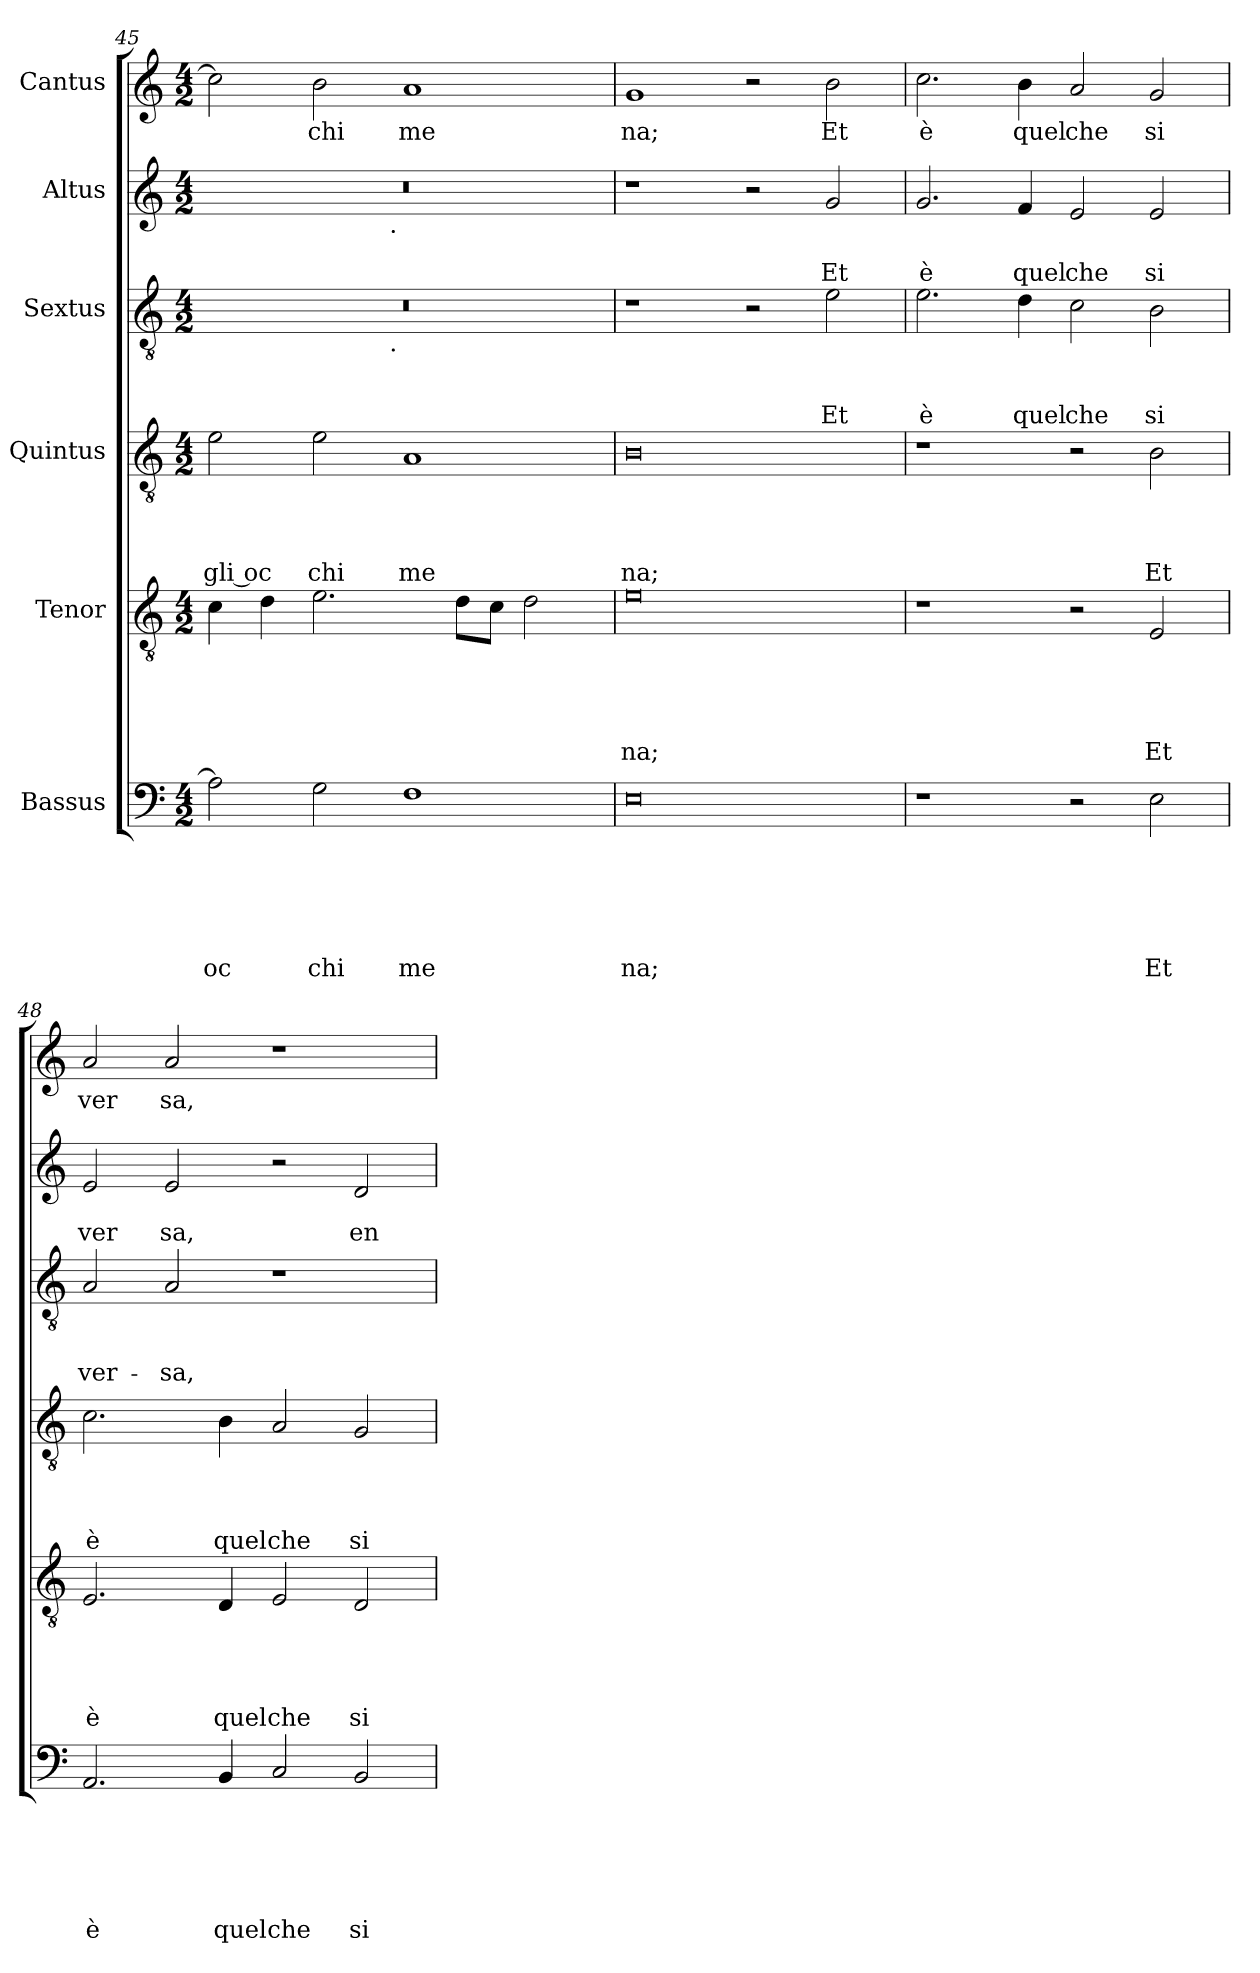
**kern	**text	**text	**text	**text	**text	**text	**kern	**text	**text	**text	**text	**text	**kern	**text	**text	**text	**text	**kern	**text	**text	**text	**kern	**text	**text	**kern	**text
*part6	*part6	*part6	*part6	*part6	*part6	*part6	*part5	*part5	*part5	*part5	*part5	*part5	*part4	*part4	*part4	*part4	*part4	*part3	*part3	*part3	*part3	*part2	*part2	*part2	*part1	*part1
*staff6	*staff6	*staff6	*staff6	*staff6	*staff6	*staff6	*staff5	*staff5	*staff5	*staff5	*staff5	*staff5	*staff4	*staff4	*staff4	*staff4	*staff4	*staff3	*staff3	*staff3	*staff3	*staff2	*staff2	*staff2	*staff1	*staff1
*I"Bassus	*	*	*	*	*	*	*I"Tenor	*	*	*	*	*	*I"Quintus	*	*	*	*	*I"Sextus	*	*	*	*I"Altus	*	*	*I"Cantus	*
*clefF4	*	*	*	*	*	*	*clefGv2	*	*	*	*	*	*clefGv2	*	*	*	*	*clefGv2	*	*	*	*clefG2	*	*	*clefG2	*
*k[]	*	*	*	*	*	*	*k[]	*	*	*	*	*	*k[]	*	*	*	*	*k[]	*	*	*	*k[]	*	*	*k[]	*
*C:	*	*	*	*	*	*	*C:	*	*	*	*	*	*C:	*	*	*	*	*C:	*	*	*	*C:	*	*	*C:	*
*M4/2	*	*	*	*	*	*	*M4/2	*	*	*	*	*	*M4/2	*	*	*	*	*M4/2	*	*	*	*M4/2	*	*	*M4/2	*
=45	=45	=45	=45	=45	=45	=45	=45	=45	=45	=45	=45	=45	=45	=45	=45	=45	=45	=45	=45	=45	=45	=45	=45	=45	=45	=45
!	!	!	!	!	!	!LO:LY:b:rj	!	!	!	!	!	!	!	!	!	!	!LO:LY:b:rj	!	!	!	!	!	!	!	!	!
*	*	*	*	*	*	*	*	*	*	*	*	*	*	*	*	*	*	*^	*	*	*	*^	*	*	*	*
2A\]	.	.	.	.	.	oc	4c\	.	.	.	.	.	2e\	.	.	.	gli oc	0r	2ryy	.	.	.	0r	2ryy	.	.	2cc\]	.
.	.	.	.	.	.	.	4d\	.	.	.	.	.	.	.	.	.	.	.	.	.	.	.	.	.	.	.	.	.
!	!	!	!	!	!	!LO:LY:b	!	!	!	!	!	!	!	!	!	!	!LO:LY:b	!	!	!	!	!	!	!	!	!	!	!LO:LY:b
2G\	.	.	.	.	.	chi	2.e\	.	.	.	.	.	2e\	.	.	.	chi	.	4...ryy	.	.	.	.	4...ryy	.	.	2b\	chi
!	!	!	!	!	!	!	!	!	!	!	!	!	!	!	!	!	!	!	!	!	!	!	!	!LO:TX:b:t=.	!	!	!	!
!	!	!	!	!	!	!	!	!	!	!	!	!	!	!	!	!	!	!	!LO:TX:b:t=.	!	!	!	!	!	!	!	!	!
.	.	.	.	.	.	.	.	.	.	.	.	.	.	.	.	.	.	.	1ryy	.	.	.	.	1ryy	.	.	.	.
!	!	!	!	!	!	!LO:LY:b	!	!	!	!	!	!	!	!	!	!	!LO:LY:b	!	!	!	!	!	!	!	!	!	!	!LO:LY:b
1F	.	.	.	.	.	me	.	.	.	.	.	.	1A	.	.	.	me	.	.	.	.	.	.	.	.	.	1a	me
.	.	.	.	.	.	.	8d\L	.	.	.	.	.	.	.	.	.	.	.	.	.	.	.	.	.	.	.	.	.
.	.	.	.	.	.	.	8c\J	.	.	.	.	.	.	.	.	.	.	.	.	.	.	.	.	.	.	.	.	.
.	.	.	.	.	.	.	2d\	.	.	.	.	.	.	.	.	.	.	.	.	.	.	.	.	.	.	.	.	.
.	.	.	.	.	.	.	.	.	.	.	.	.	.	.	.	.	.	.	32ryy	.	.	.	.	32ryy	.	.	.	.
=46	=46	=46	=46	=46	=46	=46	=46	=46	=46	=46	=46	=46	=46	=46	=46	=46	=46	=46	=46	=46	=46	=46	=46	=46	=46	=46	=46	=46
!	!	!	!	!	!	!LO:LY:b	!	!	!	!	!	!LO:LY:b	!	!	!	!	!LO:LY:b	!	!	!	!	!	!	!	!	!	!	!LO:LY:b
*	*	*	*	*	*	*	*	*	*	*	*	*	*	*	*	*	*	*v	*v	*	*	*	*	*	*	*	*	*
*	*	*	*	*	*	*	*	*	*	*	*	*	*	*	*	*	*	*	*	*	*	*v	*v	*	*	*	*
0E	.	.	.	.	.	na;	0e	.	.	.	.	na;	0B	.	.	.	na;	1r	.	.	.	1r	.	.	1g	na;
.	.	.	.	.	.	.	.	.	.	.	.	.	.	.	.	.	.	2r	.	.	.	2r	.	.	2r	.
!	!	!	!	!	!	!	!	!	!	!	!	!	!	!	!	!	!	!	!	!	!LO:LY:b	!	!	!LO:LY:b	!	!LO:LY:b
.	.	.	.	.	.	.	.	.	.	.	.	.	.	.	.	.	.	2e\	.	.	Et	2g/	.	Et	2b\	Et
=47	=47	=47	=47	=47	=47	=47	=47	=47	=47	=47	=47	=47	=47	=47	=47	=47	=47	=47	=47	=47	=47	=47	=47	=47	=47	=47
!	!	!	!	!	!	!	!	!	!	!	!	!	!	!	!	!	!	!	!	!	!LO:LY:b	!	!	!LO:LY:b	!	!LO:LY:b
1r	.	.	.	.	.	.	1r	.	.	.	.	.	1r	.	.	.	.	2.e\	.	.	è	2.g/	.	è	2.cc\	è
!	!	!	!	!	!	!	!	!	!	!	!	!	!	!	!	!	!	!	!	!	!LO:LY:b	!	!	!LO:LY:b	!	!LO:LY:b
.	.	.	.	.	.	.	.	.	.	.	.	.	.	.	.	.	.	4d\	.	.	quel	4f/	.	quel	4b\	quel
!	!	!	!	!	!	!	!	!	!	!	!	!	!	!	!	!	!	!	!	!	!LO:LY:b	!	!	!LO:LY:b	!	!LO:LY:b
2r	.	.	.	.	.	.	2r	.	.	.	.	.	2r	.	.	.	.	2c\	.	.	che	2e/	.	che	2a/	che
!	!	!	!	!	!	!LO:LY:b	!	!	!	!	!	!LO:LY:b	!	!	!	!	!LO:LY:b	!	!	!	!LO:LY:b	!	!	!LO:LY:b	!	!LO:LY:b
2E\	.	.	.	.	.	Et	2E/	.	.	.	.	Et	2B\	.	.	.	Et	2B\	.	.	si	2e/	.	si	2g/	si
=48	=48	=48	=48	=48	=48	=48	=48	=48	=48	=48	=48	=48	=48	=48	=48	=48	=48	=48	=48	=48	=48	=48	=48	=48	=48	=48
!	!	!	!	!	!	!LO:LY:b	!	!	!	!	!	!LO:LY:b	!	!	!	!	!LO:LY:b	!	!	!	!LO:LY:b	!	!	!LO:LY:b	!	!LO:LY:b
2.AA/	.	.	.	.	.	è	2.E/	.	.	.	.	è	2.c\	.	.	.	è	2A/	.	.	ver-	2e/	.	ver	2a/	ver
!	!	!	!	!	!	!	!	!	!	!	!	!	!	!	!	!	!	!	!	!	!LO:LY:b	!	!	!LO:LY:b	!	!LO:LY:b
.	.	.	.	.	.	.	.	.	.	.	.	.	.	.	.	.	.	2A/	.	.	-sa,	2e/	.	sa,	2a/	sa,
!	!	!	!	!	!	!LO:LY:b	!	!	!	!	!	!LO:LY:b	!	!	!	!	!LO:LY:b	!	!	!	!	!	!	!	!	!
4BB/	.	.	.	.	.	quel	4D/	.	.	.	.	quel	4B\	.	.	.	quel	.	.	.	.	.	.	.	.	.
!	!	!	!	!	!	!LO:LY:b	!	!	!	!	!	!LO:LY:b	!	!	!	!	!LO:LY:b	!	!	!	!	!	!	!	!	!
2C/	.	.	.	.	.	che	2E/	.	.	.	.	che	2A/	.	.	.	che	1r	.	.	.	2r	.	.	1r	.
!	!	!	!	!	!	!LO:LY:b	!	!	!	!	!	!LO:LY:b	!	!	!	!	!LO:LY:b	!	!	!	!	!	!	!LO:LY:b	!	!
2BB/	.	.	.	.	.	si	2D/	.	.	.	.	si	2G/	.	.	.	si	.	.	.	.	2d/	.	en	.	.
=	=	=	=	=	=	=	=	=	=	=	=	=	=	=	=	=	=	=	=	=	=	=	=	=	=	=
*-	*-	*-	*-	*-	*-	*-	*-	*-	*-	*-	*-	*-	*-	*-	*-	*-	*-	*-	*-	*-	*-	*-	*-	*-	*-	*-
